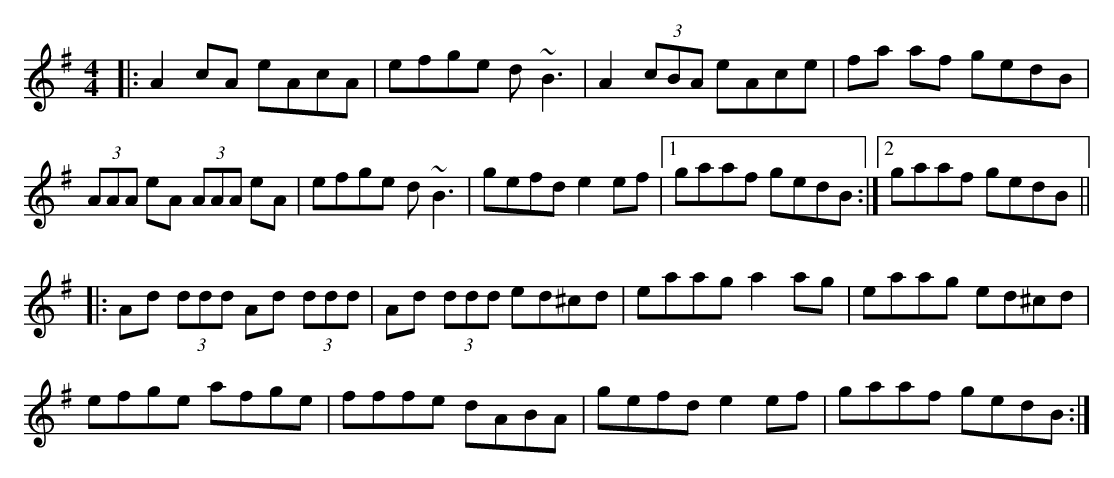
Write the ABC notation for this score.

X:1
M:4/4
K:Dmix
|:A2 cA eAcA|efge d~B3|A2 (3cBA eAce|fa af gedB|
(3AAA eA (3AAA eA|efge d~B3|gefd e2 ef|1 gaaf gedB:|2 gaaf gedB||
|:Ad (3ddd Ad (3ddd|Ad (3ddd ed^cd|eaag a2 ag|eaag ed^cd|
efge afge|fffe dABA|gefd e2 ef|gaaf gedB:|
